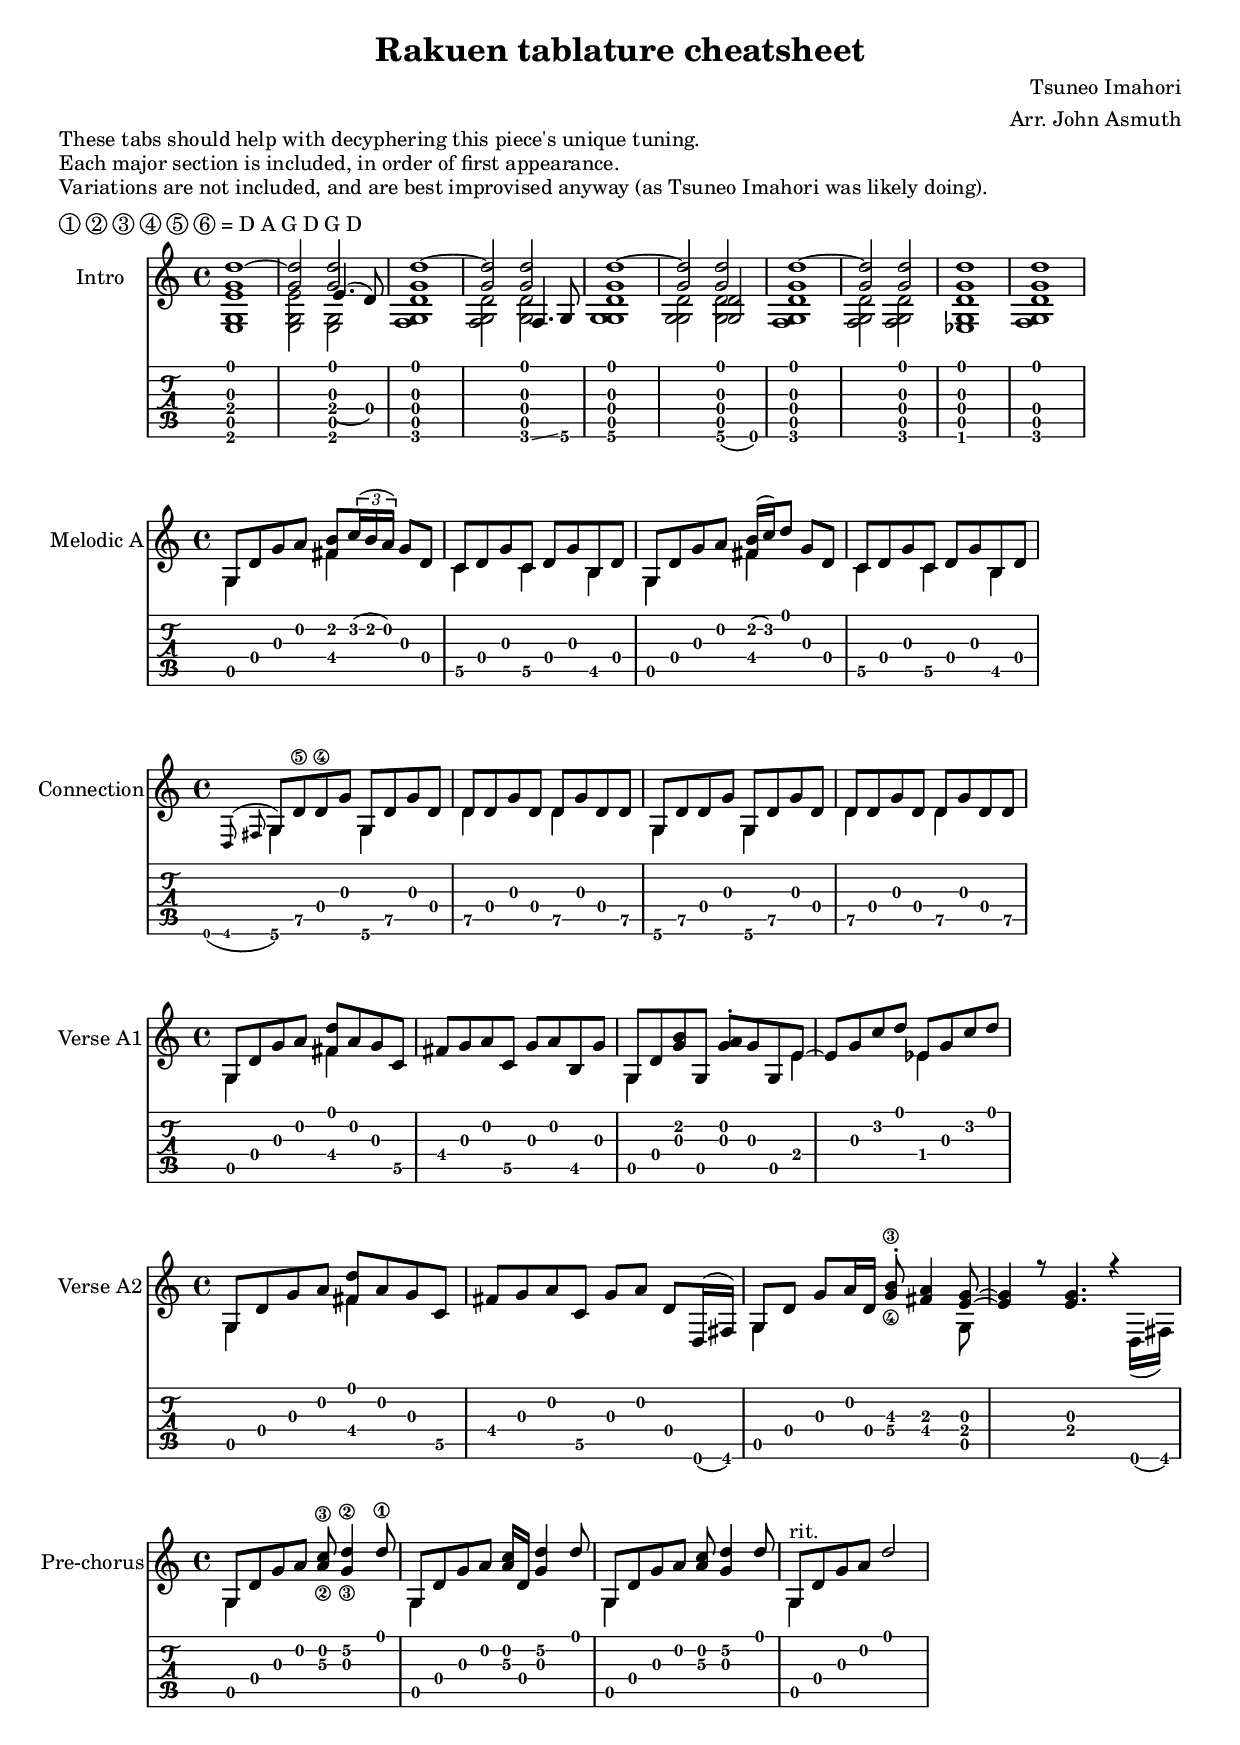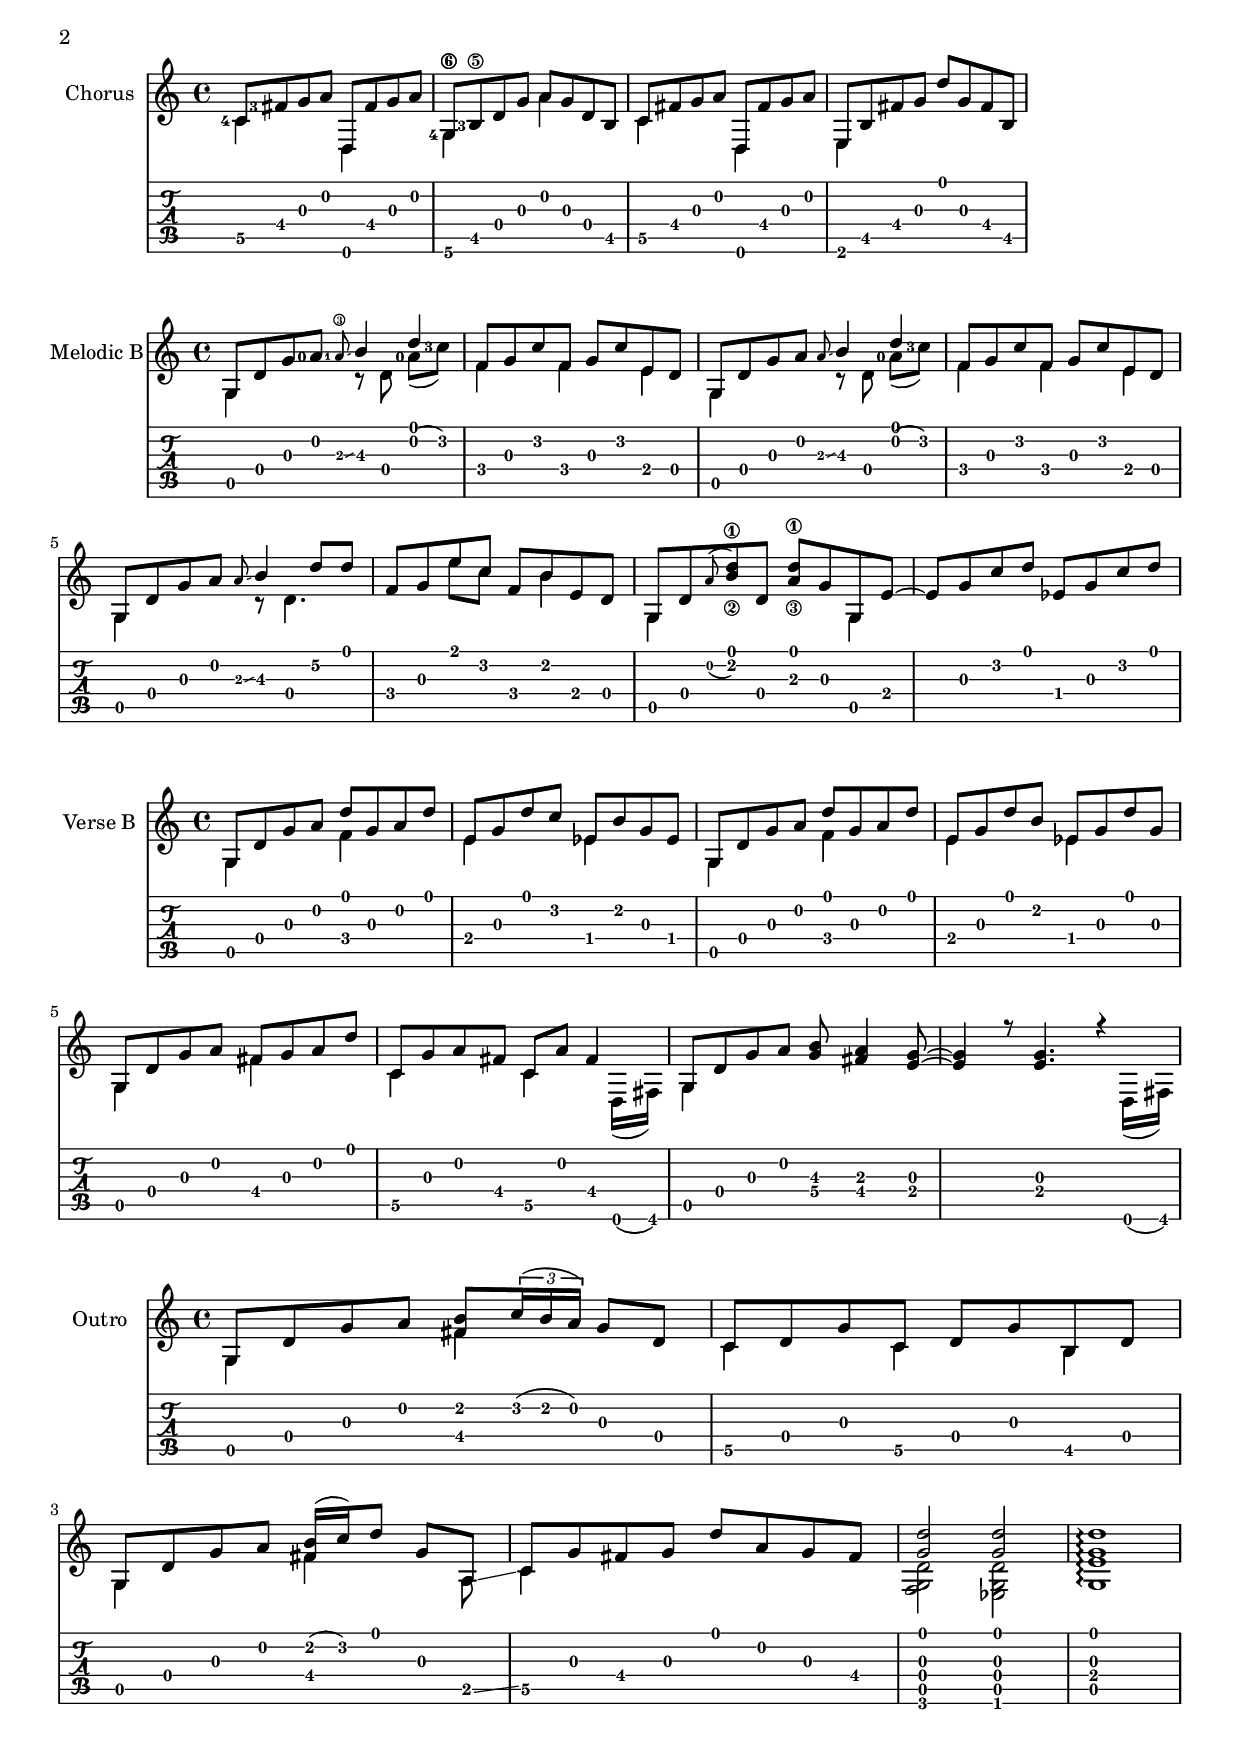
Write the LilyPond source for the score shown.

\version "2.18.2"
\header {
  title = "Rakuen tablature cheatsheet"
  composer = "Tsuneo Imahori"
  arranger = "Arr. John Asmuth"
  
}

\include "bbarred.ly"
#(define RH rightHandFinger)
#(set-global-staff-size 18)

\markup { "These tabs should help with decyphering this piece's unique tuning." }         
\markup { "Each major section is included, in order of first appearance." }
\markup { "Variations are not included, and are best improvised anyway (as Tsuneo Imahori was likely doing)." } 
\markup { "" }

\score {
  \header {
  piece = \markup { \line { \circle 1 \circle 2 \circle 3 \circle 4 \circle 5 \circle 6 "= D A G D G D" } }
  }
  <<
    \new Staff \with {
      instrumentName = #"Intro"
      shortInstrumentName = #""
    } {
      <<
        \new Voice { \voiceOne
            <d''~ g' >1 | <d'' g' >2 <d'' g' >2 |
            <d''~ g' >1 | <d'' g' >2 <d'' g' >2 | 
            <d''~ g' >1 |  <d'' g'>2 <d'' g' >2 |
            <d''~ g' >1 |  <d'' g'>2 <d'' g' >2 |
            <d'' g' >1 |  <d'' g'>1 |
        }
        \new Voice { \voiceTwo
          <e' g e>1 | <e' g e>2 <g e>2 |
          <d' g f>1 | < d' g f>2 < d' g>2 | 
          < d' g g>1 |  < d' g g>2 < d' g >2 |
          < d' g f>1 |  < d' g f>2 < d' g f>2 |
            < d' g ees>1 |  < d' g f>1 |
        }
        \new Voice { \voiceThree
          s1 | s2 <e'>4. (<d'>8) |
          s1 | s2 <f>4. \glissando <g>8 |
          s1 | s2 <d' g>2 |
          s1 | s1 | s1 | s1 |
        }
      >>
    }
    \new TabStaff {
      \set Staff.stringTunings = \stringTuning <d g d' g' a' d''>
      << 
        {
          <d''~ g'~ >1 | <d'' g' >2 <d'' g' >2 |
          <d''~ g'~ >1 | <d'' g' >2 <d'' g' >2 | 
          <d''~ g'~ >1 |  <d'' g'>2 <d'' g' >2 |
          <d''~ g'~ >1 |  <d'' g'>2 <d'' g' >2 |
          <d'' g'~ >1 |  <d'' g'>1 |
        }
        {
          <e'~ g~ e~>1 | <e' g e>2 <g e>2 |
          <d'~ g~ f~>1 | < d' g f>2 < d' g>2 | 
          < d'~ g~ g~>1 |  < d' g>2 < d' g g>2 |
          < d'~ g~ f>1 |  < d' g >2 < d' g f>2 |
            < d' g ees>1 |  < d' g f>1 |
        }
        {
          s1 | s2 <e'>4. (<d'>8) |
          s1 | s2 <f>4. \glissando <g\6>8 |
          s1 | s2 <g\6>4. ( <d\6>8) |
          s1 | s1 | s1 | s1 |
        }
      >>
    }
  >>
}

\score {
  <<
    \new Staff \with {
      instrumentName = #"Melodic A"
      shortInstrumentName = #""
    } {
      <<
        \new Voice { \voiceOne
          g8 d' g' a' <b' fis'>8 \tuplet 3/2 { c''16( b' a') } g'8 d' | c'8 d' g' c' d' g' b d' |
          g8 d' g' a' <b' fis'>16 (c'') <d''>8 g'8 d' | c'8 d' g' c' d' g' b d' |
        }
        \new Voice { \voiceTwo
          g4 s fis' s | c'4 s8 c'4 s8 b4 |
          g4 s fis' s | c'4 s8 c'4 s8 b4 |
        }
        \new Voice { \voiceThree
        }
      >>
    }
    \new TabStaff {
      \set Staff.stringTunings = \stringTuning <d g d' g' a' d''>
      << 
        {
          g8 d' g' a' <b' fis'>8 \tuplet 3/2 { c''16 (b' a') } g'8 d' | c'8 d' g' c' d' g' b d' |
          g8 d' g' a' <b' fis'>16 (c'') <d''-0>8 g'8 d' | c'8 d' g' c' d' g' b d' |
        }
        {
        }
        {
        }
      >>
    }
  >>
}

\score {
  <<
    \new Staff \with {
      instrumentName = #"Connection"
      shortInstrumentName = #""
    } {
      <<
        \new Voice { \voiceOne
          \grace { d( fis } g8) d'\5 d'\4 g' g8 d' g' d' | d'8 d' g' d' d' g' d' d' |
          g8 d' d' g' g8 d' g' d' | d'8 d' g' d' d' g' d' d' |
        }
        \new Voice { \voiceTwo
          g4 s g s | d'4 s d' s | 
          g4 s g s | d'4 s d' s | 
        }
        \new Voice { \voiceThree
        }
      >>
    }
    \new TabStaff {
      \set Staff.stringTunings = \stringTuning <d g d' g' a' d''>
      << 
        {
          \set fingeringOrientations = #'(left)
          \grace { d (fis } g8\6) d'\5 d'\4 g' g8\6 d'\5 g' d' | d'8\5 d' g' d' d'\5 g' d' d'\5 |
          g8\6 d'\5 d'\4 g' g8\6 d'\5 g' d' | d'8\5 d' g' d' d'\5 g' d' d'\5 |
        }
        {
        }
        {
        }
      >>
    }
  >>
}
\score {
  <<
    \new Staff \with {
      instrumentName = #"Verse A1"
      shortInstrumentName = #""
    } {
      <<
        \new Voice { \voiceOne
          \set fingeringOrientations = #'(left)
          g8 d' g' a' <d'' fis'> a' g' c' | fis' g' a' c' g' a' b g' |
          g8 d' <b' g'> g <a' g'>\staccato g' g e'~ | e' g' c'' d'' ees' g' c'' d'' |
        }
        \new Voice { \voiceTwo
          \set fingeringOrientations = #'(left)
        g4 s fis' s | s1 |
        g4 s2 s8 e'4 s8 s4 ees'4 s |
        }
        \new Voice { \voiceThree
        }
      >>
    }
    \new TabStaff {
      \set Staff.stringTunings = \stringTuning <d g d' g' a' d''>
      << 
        {
          g8 d' g' a' <d'' fis'> a' g' c' | fis' g' a' c' g' a' b g' |
          g8 d' <b' g'> g <a' g'>\staccato g' g e'~ | e' g' c'' d'' ees' g' c'' d'' |
        }
        {
        }
        {
        }
      >>
    }
  >>
}
\score {
  <<
    \new Staff \with {
      instrumentName = #"Verse A2"
      shortInstrumentName = #""
    } {
      <<
        \new Voice { \voiceOne
          \set fingeringOrientations = #'(left)
          g8 d' g' a' <d'' fis'> a' g' c' | fis' g' a' c' g' a' d' d16 (fis) |
          g8 d' g' a'16 d'16 <b'\3 g'\4>8 \staccato <a' fis'>4 <g' e'>8~ | <g' e'>4 r8 <g' e'>4. r4 |
        }
        \new Voice { \voiceTwo
          \set fingeringOrientations = #'(left)
          g4 s fis' s | s1 |
          g4 s2 s8 g8 | s2. s8  d16 (fis) |
        }
        \new Voice { \voiceThree
        }
      >>
    }
    \new TabStaff {
      \set Staff.stringTunings = \stringTuning <d g d' g' a' d''>
      << 
        {
          g8 d' g' a' <d'' fis'> a' g' c' | fis' g' a' c' g' a' d' d16 (fis) |
          g8 d' g' a'16 d'16 <b'\3 g'\4>8 \staccato <a'\3 fis'>4 <g' e'>8~ | <g' e'>4 r8 <g' e'>4. r4 |
        }
        {
          s1 | s1 |
          s2. s8 g8 | s2. s8  d16 (fis) |
        }
        {
        }
      >>
    }
  >>
}
\score {
  <<
    \new Staff \with {
      instrumentName = #"Pre-chorus"
      shortInstrumentName = #""
    } {
      <<
        \new Voice { \voiceOne
          \set fingeringOrientations = #'(left)
          g8 d' g' a' <c''\3 a'\2> <d''\2 g'\3>4 d''8\1 | g8 d' g' a' <c'' a'>16 d' <d'' g'>4 d''8 |
          g8 d' g' a' <c'' a'> <d'' g'>4 d''8 | g8-\markup { "rit." } d' g' a' d''2 |
        }
        \new Voice { \voiceTwo
          \set fingeringOrientations = #'(left)
          g4 s2. | g4 s2. | 
          g4 s2. | g4 s2. |
        }
        \new Voice { \voiceThree
        }
      >>
    }
    \new TabStaff {
      \set Staff.stringTunings = \stringTuning <d g d' g' a' d''>
      << 
        {
          g8 d' g' a' <c''\3 a'\2> <d''\2 g'\3>4 d''8\1 | g8 d' g' a' <c''\3 a'\2>16 d' <d''\2 g'\3>4 d''8 |
          g8 d' g' a' <c''\3 a'\2> <d''\2 g'\3>4 d''8 | g8-\markup { "rit." } d' g' a' d''2 |
        }
        {
        }
        {
        }
      >>
    }
  >>
}
\score {
  <<
    \new Staff \with {
      instrumentName = #"Chorus"
      shortInstrumentName = #""
    } {
      <<
        \new Voice { \voiceOne
          \set fingeringOrientations = #'(left)
          <c'-4>8 <fis'-3> g' a' d fis' g' a' | <g-4\6> <b-3\5> d' g' a' g' d' b | 
          c'8 fis' g' a' d fis' g' a' | e b fis' g' d'' g' fis' b | 
        }
        \new Voice { \voiceTwo
          \set fingeringOrientations = #'(left)
          c'4 s d s | g\6 s a' s |
          c' s d s | e s2. |
        }
        \new Voice { \voiceThree
        }
      >>
    }
    \new TabStaff {
      \set Staff.stringTunings = \stringTuning <d g d' g' a' d''>
      << 
        {
          <c'-4>8 <fis'-3> g' a' d fis' g' a' | <g-4\6> <b-3\5> d' g' a' g' d' b | 
          c'8 fis' g' a' d fis' g' a' | e b fis' g' d'' g' fis' b | 
        }
        {
        }
        {
        }
      >>
    }
  >>
}
\score {
  <<
    \new Staff \with {
      instrumentName = #"Melodic B"
      shortInstrumentName = #""
    } {
      <<
        \new Voice { \voiceOne
          \set fingeringOrientations = #'(left)
          g8 d' g' <a'-0> \grace <a'-1\3> \glissando b'4  d''4 |  f'8 g' c'' f' g' c'' e' d' |
          g8 d' g' a' \grace a' \glissando b'4 d''4 |  f'8 g' c'' f' g' c'' e' d' |
          g8 d' g' a' \grace a' \glissando b'4 d''8 d''8 | f'8 g' e'' c'' f' b' e' d' |
          g8 d' \grace a'( <d''\1 b'\2>) d' <d''\1 a'\3> g' g e'~ | e' g' c'' d'' ees' g' c'' d'' |
        }
        \new Voice { \voiceTwo
          \set fingeringOrientations = #'(left)
          g4 s4 r8 d'8 <a'-0>8[ (<c''-3>)]  | f'4 s8 f'4 s8 e'4 |
          g4 s4 r8 d'8 <a'-0>8[ (<c''-3>)] | f'4 s8 f'4 s8 e'4 |
          g4 s4 r8 d'4. | s4 e''8 c'' s8 b'4 s8 |
          g4 s2 g4 | s1 |
        }
        \new Voice { \voiceThree
        }
      >>
    }
    \new TabStaff {
      \set Staff.stringTunings = \stringTuning <d g d' g' a' d''>
      << 
        {
          g8 d' g' <a'-0> \grace <a'-1\3> \glissando b'4\3 <a'-0>8 (<c''-3>) |  f'8 g' c'' f' g' c'' e' d' |
          g8 d' g' a' \grace a'\3 \glissando b'4\3 a'8 (c'') |  f'8 g' c'' f' g' c'' e' d' |
          g8 d' g' a' \grace a'\3 \glissando b'4\3 d''8\2 d''8 | f'8 g' e'' c'' f' b' e' d' |
          g8 d' \grace a'( <d''\1 b'\2>) d' <d''\1 a'\3> g' g e'~ | e' g' c'' d'' ees' g' c'' d'' |
        }
        {
          g4 s4 r8 d'8 d''4 | f'4 s8 f'4 s8 e'4 |
          g4 s4 r8 d'8 d''4 | f'4 s8 f'4 s8 e'4 |
          g4 s4 r8 d'4. | s4 e''8 c'' s8 b'4 s8 |
          g4 s2 g4 | s1 |
        }
        {
        }
      >>
    }
  >>
}
\score {
  <<
    \new Staff \with {
      instrumentName = #"Verse B"
      shortInstrumentName = #""
    } {
      <<
        \new Voice { \voiceOne
          \set fingeringOrientations = #'(left)
          g8 d' g' a' d'' g' a' d'' | e' g' d'' c'' es' b' g' es' |
          g8 d' g' a' d'' g' a' d'' | e' g' d'' b' es' g' d'' g' |
          g8 d' g' a' fis' g' a' d'' c' g' a' fis' c' a' fis'4 |
          g8 d' g' a' <b' g'> <a' fis'>4 <g' e'>8~ | <g' e'>4 r8 <g' e'>4. r4 |
        }
        \new Voice { \voiceTwo
          \set fingeringOrientations = #'(left)
          g4 s f' s | e' s ees' s |
          g4 s f' s | e' s ees' s |
          g4 s fis' s | c' s c' s8  d16 (fis) |
          g4 s2. | s2 s4.  d16 (fis) |
        }
        \new Voice { \voiceThree
        }
      >>
    }
    \new TabStaff {
      \set Staff.stringTunings = \stringTuning <d g d' g' a' d''>
      << 
        {
          g8 d' g' a' d'' g' a' d'' | e' g' d'' c'' es' b' g' es' |
          g8 d' g' a' d'' g' a' d'' | e' g' d'' b' es' g' d'' g' |
          g8 d' g' a' fis' g' a' d'' c' g' a' fis' c' a' fis'4 |
          g8 d' g' a' <b'\3 g'\4> <a'\3 fis'\4>4 <g'\3 e'\4>8~ | <g'\3 e'\4>4 r8 <g' e'>4. r4 |
        }
        {
          g4 s f' s | e' s ees' s |
          g4 s f' s | e' s ees' s |
          g4 s fis' s | c' s c' s8  d16 (fis) |
          g4 s2. | s2 s4.  d16 (fis) |
        }
        {
        }
      >>
    }
  >>
}
\score {
  <<
    \new Staff \with {
      instrumentName = #"Outro"
      shortInstrumentName = #""
    } {
      <<
        \new Voice { \voiceOne
          \set fingeringOrientations = #'(left)
          g8 d' g' a' <b' fis'>8 \tuplet 3/2 { c''16( b' a') } g'8 d' | c'8 d' g' c' d' g' b d' |
          g8 d' g' a' <b' fis'>16 (c'') d''8 g'8 a \glissando | c'8 g' fis' g' d'' a' g' fis' |
          <d'' g'>2 <d'' g'>2 | <d'' g' g e'>1 \arpeggio |
        }
        \new Voice { \voiceTwo
          \set fingeringOrientations = #'(left)
          g4 s fis' s | c'4 s8 c'4 s8 b4 |
          g4 s fis' s8 a8 | c'4 s2. |
          <d' g f>2 <d' g ees>2 |
        }
        \new Voice { \voiceThree
        }
      >>
    }
    \new TabStaff {
      \set Staff.stringTunings = \stringTuning <d g d' g' a' d''>
      << 
        {
          g8 d' g' a' <b' fis'>8 \tuplet 3/2 { c''16 (b' a') } g'8 d' | c'8 d' g' c' d' g' b d' |
          g8 d' g' a' <b' fis'>16 (c'') d''8 g'8 a \glissando | c'8 g' fis' g' d'' a' g' fis' |
          <d'' g'>2 <d'' g'>2 | <d'' g' g e'>1 \arpeggio |
        }
        {
          g4 s fis' s | c'4 s8 c'4 s8 b4 |
          g4 s fis' s8 a8 | c'4 s2. |
          <d' g f>2 <d' g ees>2 |
        }
        {
        }
      >>
    }
  >>
}